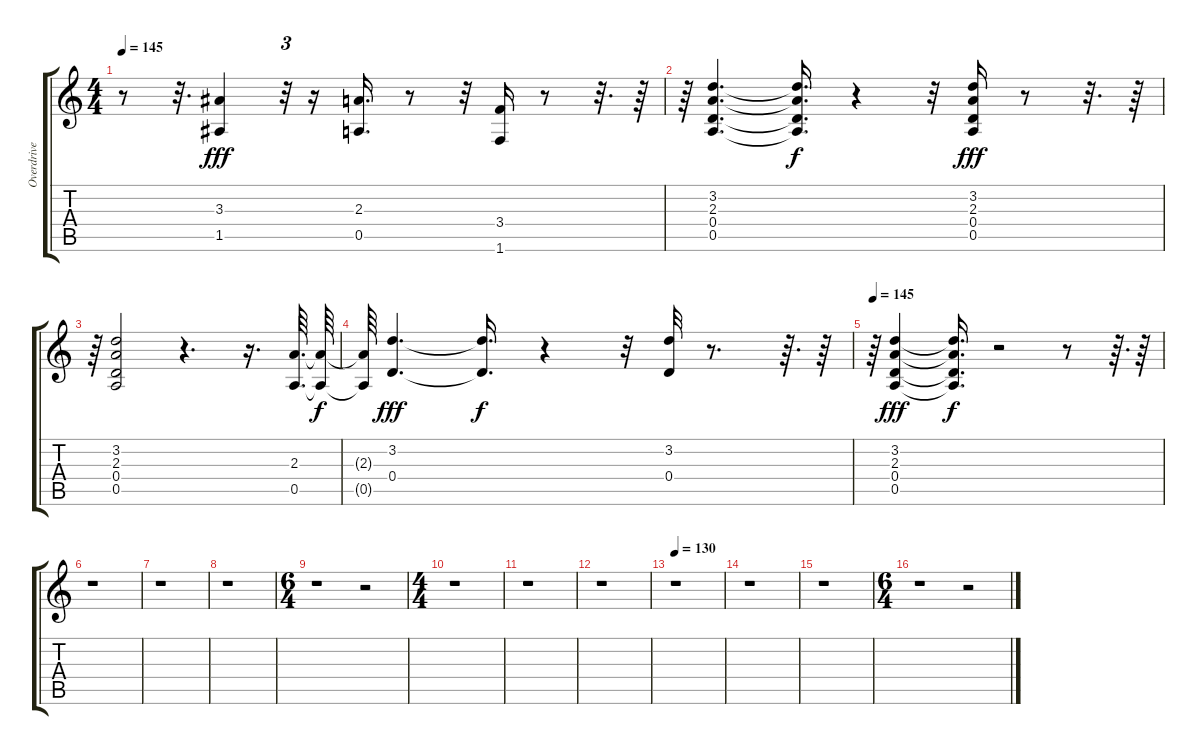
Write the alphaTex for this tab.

\track ("Overdrive Guitar" "Overdrive ") {instrument overdrivenguitar}
\staff {score tabs}
\tuning (E4 B3 G3 D3 A2 E2) {hide}
\ts (4 4)
\tempo 145
\clef g2
\ks c
r.8{dy fff} r.32{d} (3.3 1.5).4 r.32{tu (3 2)} r.16 (2.3 0.5).16{d} r.8 r.32 (3.4 1.6).16 r.8 r.32{d} r.64 |
r.64 (3.2 2.3 0.4 0.5).4{d} (3.2{t} 2.3{t} 0.4{t} 0.5{t}).16{d dy f} r.4 r.32 (3.2 2.3 0.4 0.5).16{dy fff} r.8 r.32{d} r.64 |
r.64 (3.2 2.3 0.4 0.5).2 r.4{d} r.16{d} (2.3 0.5).64{d} (2.3{t} 0.5{t}).64{dy f} |
(2.3{t} 0.5{t}).64 (3.2 0.4).4{d dy fff} (3.2{t} 0.4{t}).16{d dy f} r.4 r.32 (3.2 0.4).32 r.8{d} r.64{d} r.64 |
\tempo 145
r.64 (3.2 2.3 0.4 0.5).4{dy fff} (3.2{t} 2.3{t} 0.4{t} 0.5{t}).16{d dy f} r.2 r.8 r.64{d} r.64 |
r.1 |
r.1 |
r.1 |
\ts (6 4)
r.1 r.2 |
\ts (4 4)
r.1 |
r.1 |
r.1 |
\tempo 130
r.1 |
r.1 |
r.1 |
\ts (6 4)
r.1 r.2
